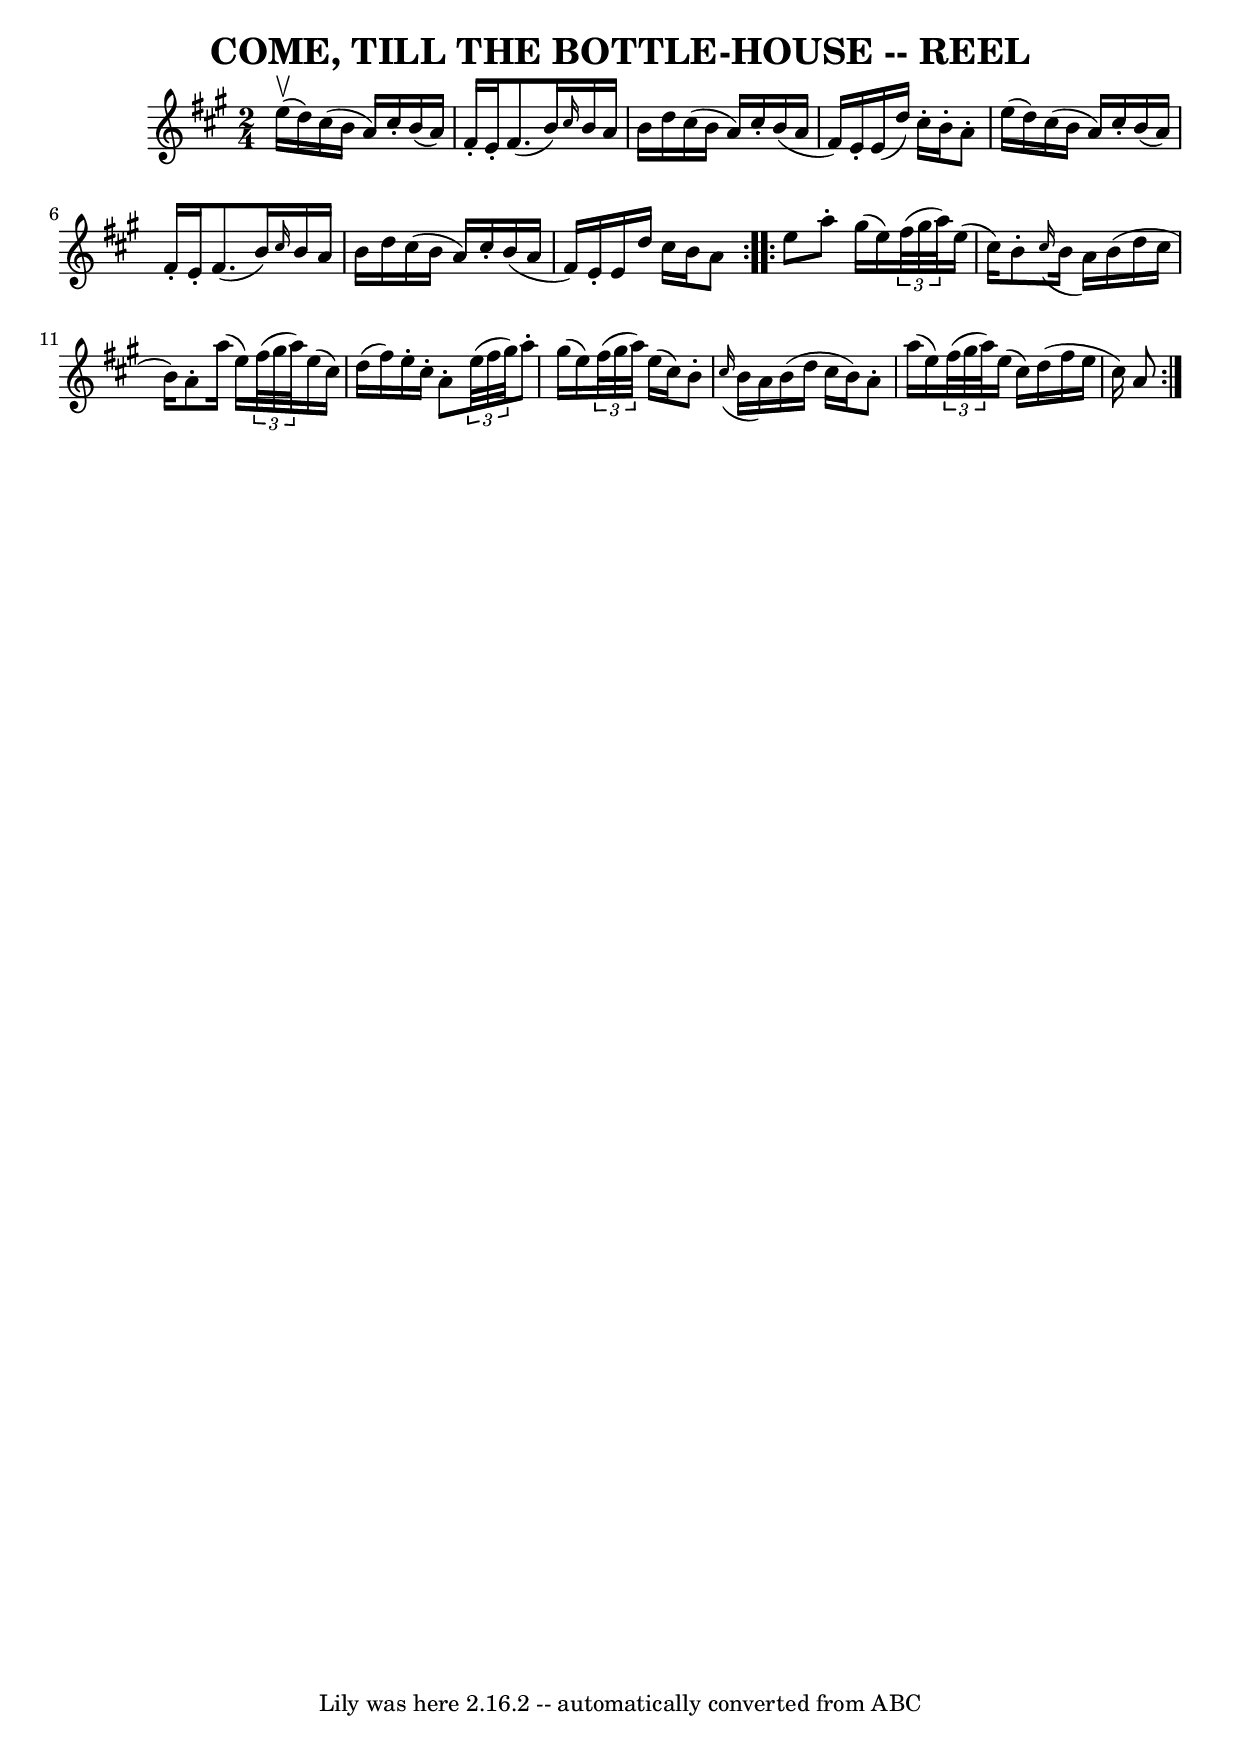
\version "2.16.2"
\include "Mammoth.ily"
\header {
  %% book = "Ryan's Mammoth Collection of Fiddle Tunes"
  crossRefNumber = "1"
  footnotes = ""
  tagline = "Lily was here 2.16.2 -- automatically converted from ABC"
  title = "COME, TILL THE BOTTLE-HOUSE -- REEL"

}
voicedefault =  {



  \repeat volta 2 {

    \time 2/4 
    \key a \major
    e''16 (^\upbow d''16)   |
    cis''16 (
    b'16 a'16) cis''16-. b'16 (a'16) fis'16-. e'16-.   
    |
    fis'8. (b'16) \grace { cis''16  
			 } b'16 a'16 b'16    
    d''16    |
    cis''16 (b'16 a'16) cis''16-. b'16 (a'16   
    fis'16) e'16-.   |
    e'16 (d''16) cis''16-. b'16-.   
    a'8-. e''16 (d''16)   |
    cis''16 (b'16 a'16)   
    cis''16-. b'16 (a'16) fis'16-. e'16-.   |
    fis'8. (
    b'16) \grace { cis''16  
		 } b'16 a'16 b'16 d''16    |
    
    cis''16 (b'16 a'16) cis''16-. b'16 (a'16 fis'16) e'16-.   |
    e'16 d''16 cis''16 b'16 a'8    
  }     

  \repeat volta 2 {
    e''8    |
    a''8-. gis''16 (e''16)   
    \times 2/3 { fis''32 (gis''32 a''32) 
	       } e''16 (cis''16)   
    |
    b'8-.   \grace { cis''16 (
		    } b'16 a'16) b'16 (d''16 
    cis''16 b'16)   |
    a'8-. a''16 (e''16)   \times 2/3 { 
      fis''32 (gis''32 a''32) 
    } e''16 (cis''16)   |
    d''16 (fis''16) e''16-. cis''16-. a'8-.   \times 2/3 { e''32 (
							fis''32 gis''32) 
						      }   |
    a''8-. gis''16 (e''16)   
    \times 2/3 { fis''32 (gis''32 a''32) 
	       } e''16 (cis''16)   
    |
    b'8-.   \grace { cis''16 (
		    } b'16 a'16) b'16 (d''16 
    cis''16 b'16)   |
    a'8-. a''16 (e''16)   \times 2/3 { 
      fis''32 (gis''32 a''32) 
    } e''16 (cis''16)   |
    d''16 (fis''16 e''16 cis''16) a'8    
  }   

}

\score{
  <<

    \context Staff="default"
    {
      \voicedefault 
      
    }

  >>
  \layout {
    
  }
  \midi {
  }

}
